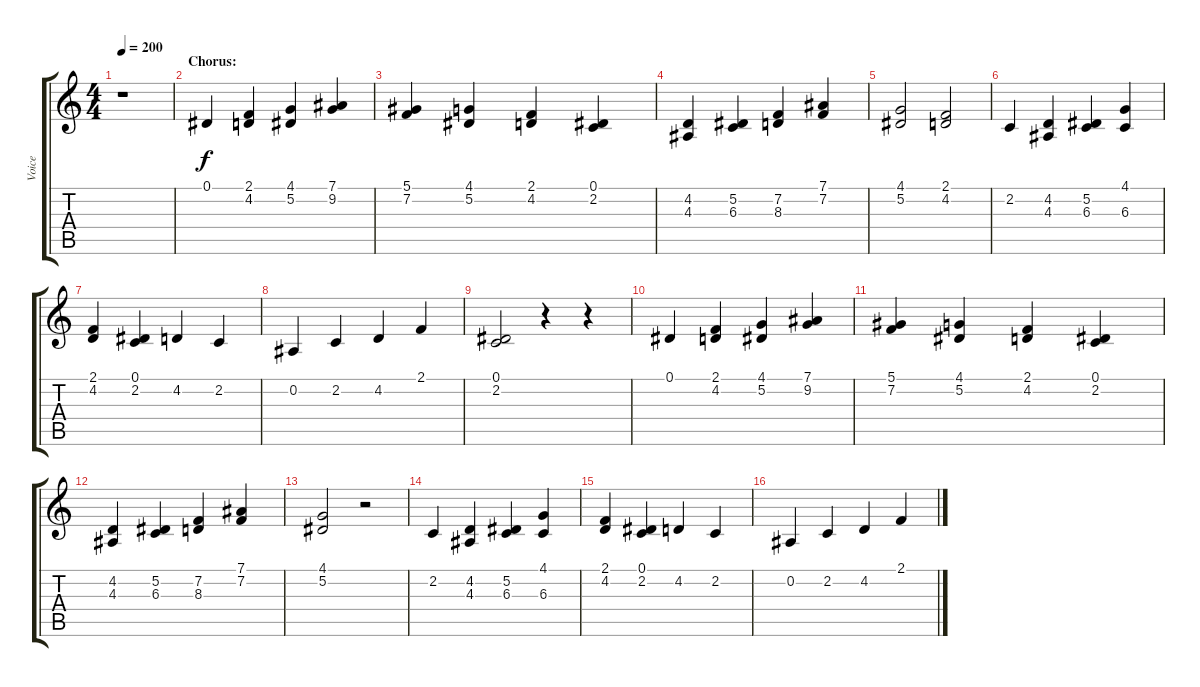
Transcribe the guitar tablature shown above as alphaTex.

\track ("Voice" "Voice") {instrument cello}
\staff {score tabs}
\tuning (Eb4 Bb3 Gb3 Db3 Ab2 Eb2) {hide}
\ts (4 4)
\tempo 200
\clef g2
\ks c
r.1{dy f} |
\section ("" "Chorus:")
0.1.4 (2.1 4.2).4 (4.1 5.2).4 (7.1 9.2).4 |
(5.1 7.2).4 (4.1 5.2).4 (2.1 4.2).4 (0.1 2.2).4 |
(4.2 4.3).4 (5.2 6.3).4 (7.2 8.3).4 (7.1 7.2).4 |
(4.1 5.2).2 (2.1 4.2).2 |
2.2.4 (4.2 4.3).4 (5.2 6.3).4 (4.1 6.3).4 |
(2.1 4.2).4 (0.1 2.2).4 4.2.4 2.2.4 |
0.2.4 2.2.4 4.2.4 2.1.4 |
(0.1 2.2).2 r.4 r.4 |
0.1.4 (2.1 4.2).4 (4.1 5.2).4 (7.1 9.2).4 |
(5.1 7.2).4 (4.1 5.2).4 (2.1 4.2).4 (0.1 2.2).4 |
(4.2 4.3).4 (5.2 6.3).4 (7.2 8.3).4 (7.1 7.2).4 |
(4.1 5.2).2 r.2 |
2.2.4 (4.2 4.3).4 (5.2 6.3).4 (4.1 6.3).4 |
(2.1 4.2).4 (0.1 2.2).4 4.2.4 2.2.4 |
0.2.4 2.2.4 4.2.4 2.1.4
